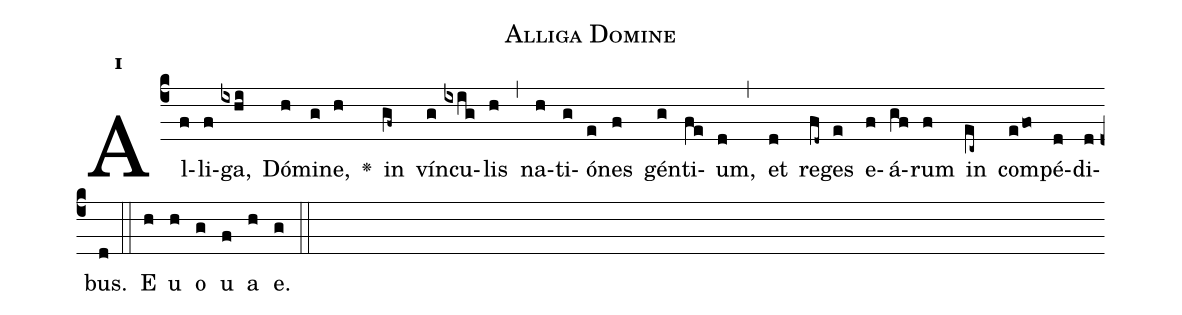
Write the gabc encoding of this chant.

name:Alliga Domine;
office-part:Antiphona;
mode:1;
%%
initial-style: 1;
name: Alliga Domine
book: Antiphonae & Responsoria/Tomus II, p. 85;
occasion: Hebdomada V Quadragesimae Dominica;
office-part: Laudes Ant 3;
user-notes: ;
commentary: ;
annotation: 1g3;
centering-scheme: english;
fontsize: 12;
font: OFLSortsMillGoudy;
height: 11;
width: 4.5;
%%
(c4)Al(f)li(f)ga,(ixhi) Dó(h)mi(g)ne,(h) <v>\greheightstar</v>() in(gf~) vín(g)cu(ixig)lis(h) (,) na(h)ti(g)ó(e)nes(f) gén(g)ti(fe)um,(d) (,) et(d) re(fd~)ges(e) e(f)á(gf)rum(f) in(ec~) com(efo)pé(d)di(d)bus.(d) (::)
E(h) u(h) o(g) u(f) a(h) e.(g) (::)
